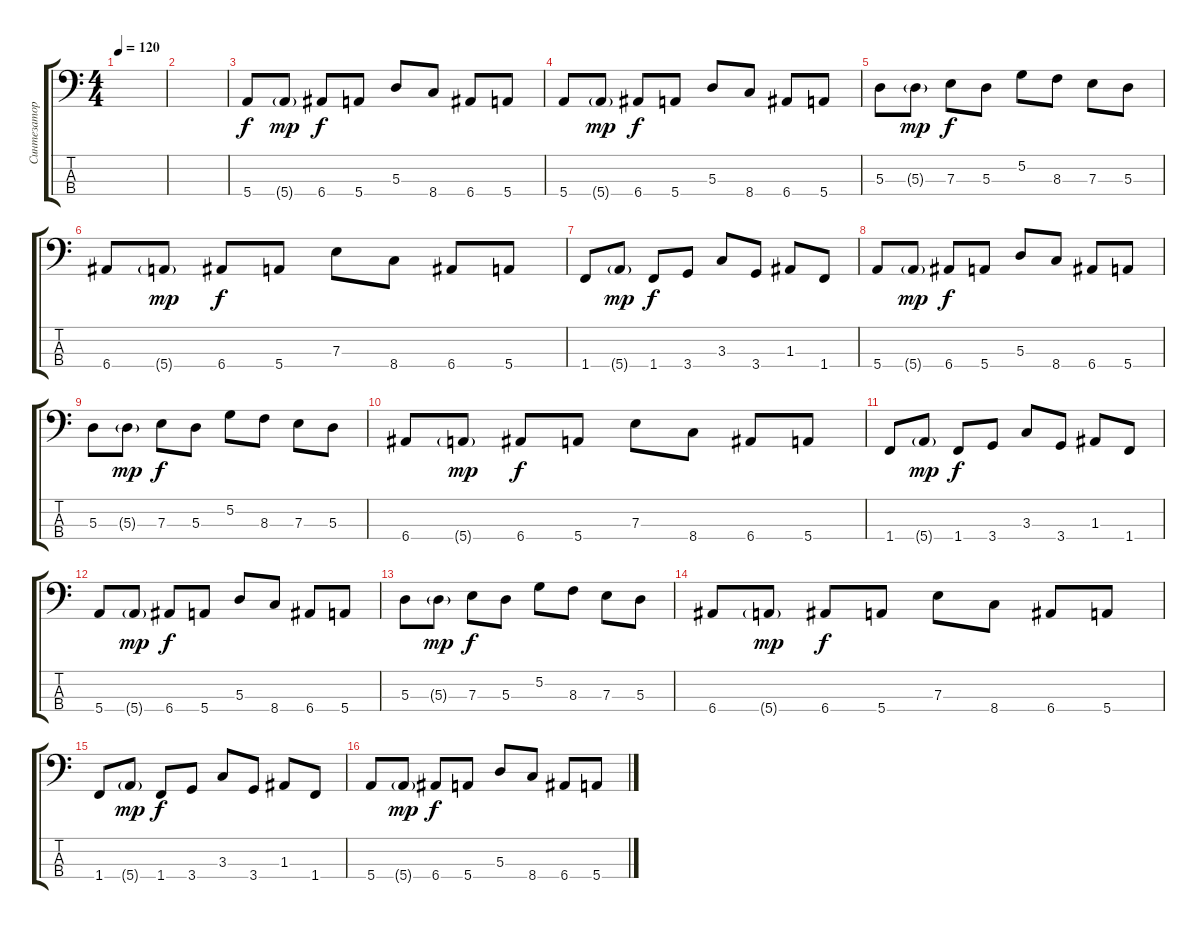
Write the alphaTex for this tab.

\track ("Синтезатор" "Синтезатор") {instrument synthbass1}
\staff {score tabs}
\tuning (G2 D2 A1 E1) {hide}
\ts (4 4)
\tempo 120
\clef f4
\ks c
|
|
5.4.8 5.4{g}.8{dy mp} 6.4.8{dy f} 5.4.8 5.3.8 8.4.8 6.4.8 5.4.8 |
5.4.8 5.4{g}.8{dy mp} 6.4.8{dy f} 5.4.8 5.3.8 8.4.8 6.4.8 5.4.8 |
5.3.8 5.3{g}.8{dy mp} 7.3.8{dy f} 5.3.8 5.2.8 8.3.8 7.3.8 5.3.8 |
6.4.8 5.4{g}.8{dy mp} 6.4.8{dy f} 5.4.8 7.3.8 8.4.8 6.4.8 5.4.8 |
1.4.8 5.4{g}.8{dy mp} 1.4.8{dy f} 3.4.8 3.3.8 3.4.8 1.3.8 1.4.8 |
5.4.8 5.4{g}.8{dy mp} 6.4.8{dy f} 5.4.8 5.3.8 8.4.8 6.4.8 5.4.8 |
5.3.8 5.3{g}.8{dy mp} 7.3.8{dy f} 5.3.8 5.2.8 8.3.8 7.3.8 5.3.8 |
6.4.8 5.4{g}.8{dy mp} 6.4.8{dy f} 5.4.8 7.3.8 8.4.8 6.4.8 5.4.8 |
1.4.8 5.4{g}.8{dy mp} 1.4.8{dy f} 3.4.8 3.3.8 3.4.8 1.3.8 1.4.8 |
5.4.8 5.4{g}.8{dy mp} 6.4.8{dy f} 5.4.8 5.3.8 8.4.8 6.4.8 5.4.8 |
5.3.8 5.3{g}.8{dy mp} 7.3.8{dy f} 5.3.8 5.2.8 8.3.8 7.3.8 5.3.8 |
6.4.8 5.4{g}.8{dy mp} 6.4.8{dy f} 5.4.8 7.3.8 8.4.8 6.4.8 5.4.8 |
1.4.8 5.4{g}.8{dy mp} 1.4.8{dy f} 3.4.8 3.3.8 3.4.8 1.3.8 1.4.8 |
5.4.8 5.4{g}.8{dy mp} 6.4.8{dy f} 5.4.8 5.3.8 8.4.8 6.4.8 5.4.8
